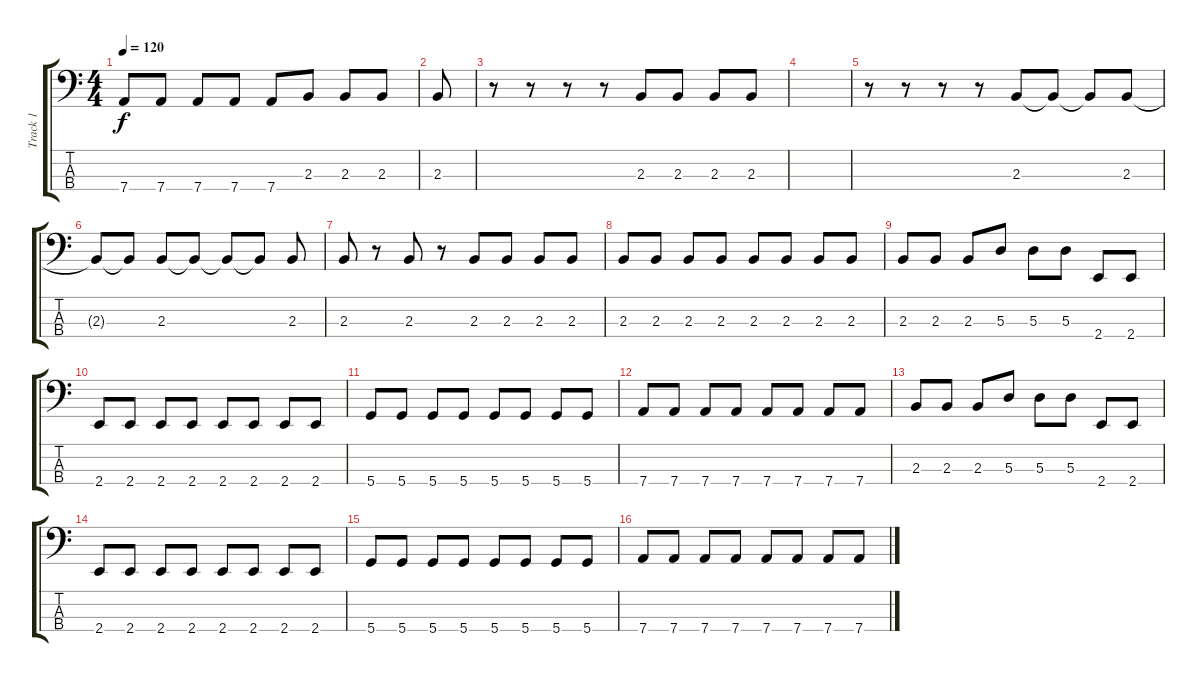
\track ("Track 1" "Track 1") {instrument electricbassfinger}
\staff {score tabs}
\tuning (G2 D2 A1 D1) {hide}
\ts (4 4)
\tempo 120
\clef f4
\ks c
7.4.8{dy f} 7.4.8 7.4.8 7.4.8 7.4.8 2.3.8 2.3.8 2.3.8 |
2.3.8 |
r.8 r.8 r.8 r.8 2.3.8 2.3.8 2.3.8 2.3.8 |
|
r.8 r.8 r.8 r.8 2.3.8 2.3{t}.8 2.3{t}.8 2.3.8 |
2.3{t}.8 2.3{t}.8 2.3.8 2.3{t}.8 2.3{t}.8 2.3{t}.8 2.3.8 |
2.3.8 r.8 2.3.8 r.8 2.3.8 2.3.8 2.3.8 2.3.8 |
2.3.8 2.3.8 2.3.8 2.3.8 2.3.8 2.3.8 2.3.8 2.3.8 |
2.3.8 2.3.8 2.3.8 5.3.8 5.3.8 5.3.8 2.4.8 2.4.8 |
2.4.8 2.4.8 2.4.8 2.4.8 2.4.8 2.4.8 2.4.8 2.4.8 |
5.4.8 5.4.8 5.4.8 5.4.8 5.4.8 5.4.8 5.4.8 5.4.8 |
7.4.8 7.4.8 7.4.8 7.4.8 7.4.8 7.4.8 7.4.8 7.4.8 |
2.3.8 2.3.8 2.3.8 5.3.8 5.3.8 5.3.8 2.4.8 2.4.8 |
2.4.8 2.4.8 2.4.8 2.4.8 2.4.8 2.4.8 2.4.8 2.4.8 |
5.4.8 5.4.8 5.4.8 5.4.8 5.4.8 5.4.8 5.4.8 5.4.8 |
7.4.8 7.4.8 7.4.8 7.4.8 7.4.8 7.4.8 7.4.8 7.4.8
